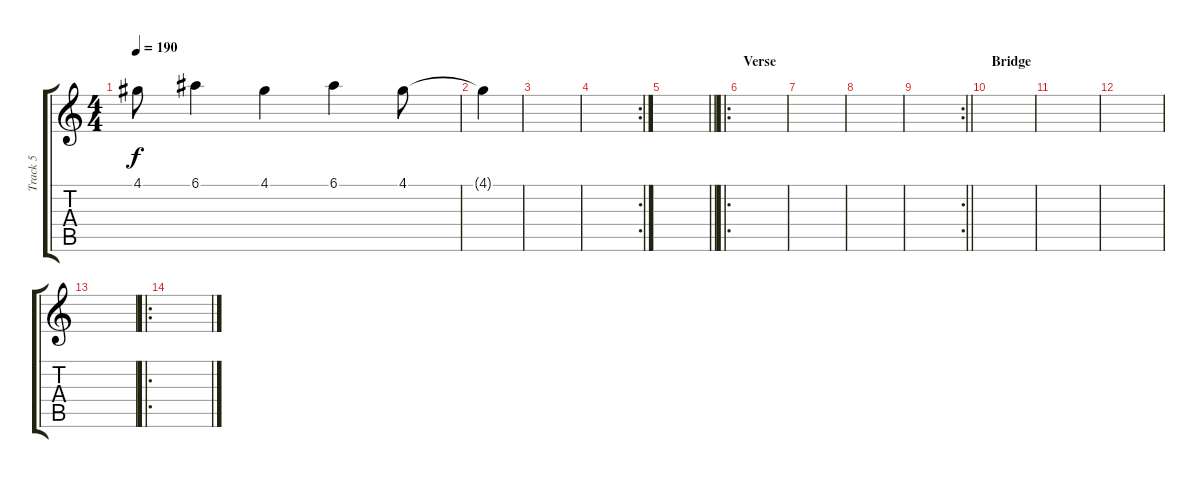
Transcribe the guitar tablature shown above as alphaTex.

\track ("Track 5" "Track 5") {instrument acousticguitarsteel}
\staff {score tabs}
\tuning (E4 B3 G3 D3 A2 E2) {hide}
\ts (4 4)
\tempo 190
\clef g2
\ks c
4.1.8{dy f} 6.1.4 4.1.4 6.1.4 4.1.8 |
4.1{t}.4 |
|
\rc 2
|
\barLineRight lightlight
|
\ro
\section ("" "Verse")
|
|
|
\rc 2
\barLineRight lightlight
|
\section ("" "Bridge")
|
|
|
|
\ro
